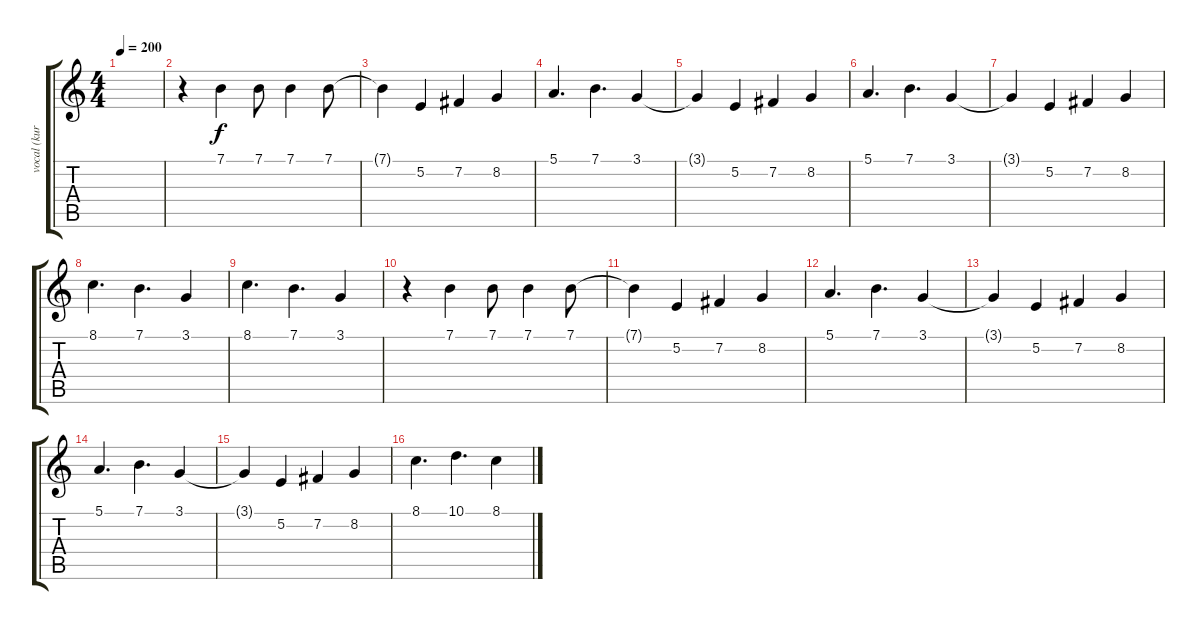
\track ("vocal (kuroneko)" "vocal (kur") {instrument flute}
\staff {score tabs}
\tuning (E4 B3 G3 D3 A2 E2) {hide}
\ts (4 4)
\tempo 200
\clef g2
\ks c
|
r.4 7.1.4 7.1.8 7.1.4 7.1.8 |
7.1{t}.4 5.2.4 7.2.4 8.2.4 |
5.1.4{d} 7.1.4{d} 3.1.4 |
3.1{t}.4 5.2.4 7.2.4 8.2.4 |
5.1.4{d} 7.1.4{d} 3.1.4 |
3.1{t}.4 5.2.4 7.2.4 8.2.4 |
8.1.4{d} 7.1.4{d} 3.1.4 |
8.1.4{d} 7.1.4{d} 3.1.4 |
r.4 7.1.4 7.1.8 7.1.4 7.1.8 |
7.1{t}.4 5.2.4 7.2.4 8.2.4 |
5.1.4{d} 7.1.4{d} 3.1.4 |
3.1{t}.4 5.2.4 7.2.4 8.2.4 |
5.1.4{d} 7.1.4{d} 3.1.4 |
3.1{t}.4 5.2.4 7.2.4 8.2.4 |
8.1.4{d} 10.1.4{d} 8.1.4
